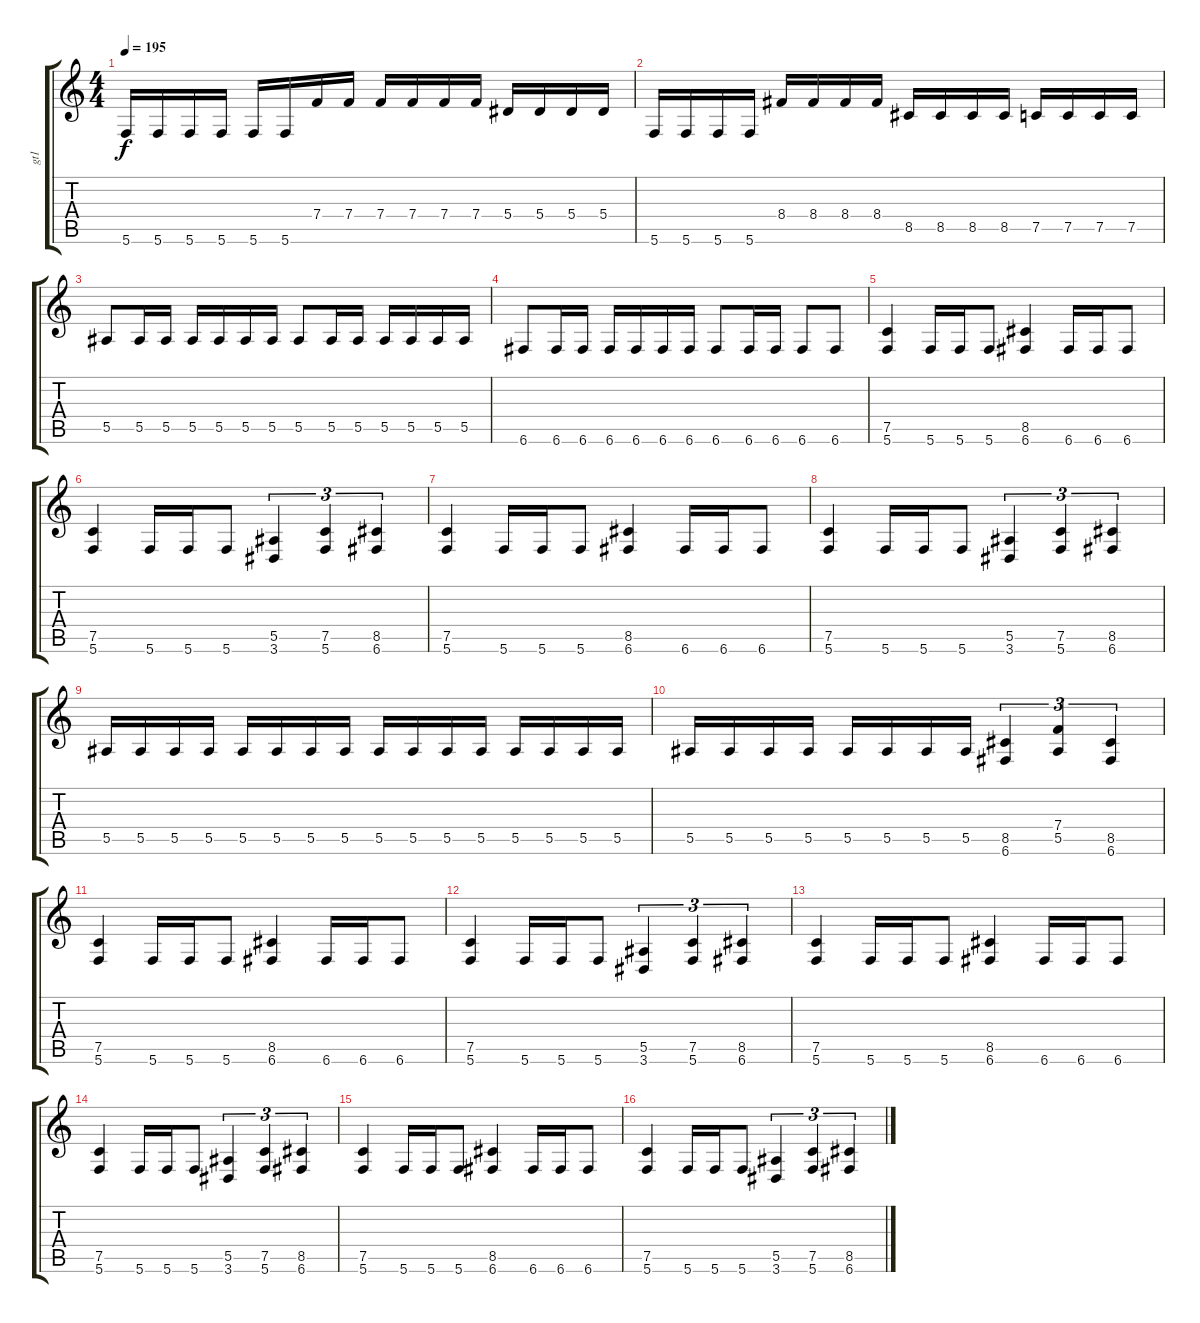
\track ("gt1" "gt1") {instrument distortionguitar}
\staff {score tabs}
\tuning (C4 G3 Eb3 Bb2 F2 C2) {hide}
\ts (4 4)
\tempo 195
\clef g2
\ks c
5.6.16{dy f} 5.6.16 5.6.16 5.6.16 5.6.16 5.6.16 7.4.16 7.4.16 7.4.16 7.4.16 7.4.16 7.4.16 5.4.16 5.4.16 5.4.16 5.4.16 |
5.6.16 5.6.16 5.6.16 5.6.16 8.4.16 8.4.16 8.4.16 8.4.16 8.5.16 8.5.16 8.5.16 8.5.16 7.5.16 7.5.16 7.5.16 7.5.16 |
5.5.8 5.5.16 5.5.16 5.5.16 5.5.16 5.5.16 5.5.16 5.5.8 5.5.16 5.5.16 5.5.16 5.5.16 5.5.16 5.5.16 |
6.6.8 6.6.16 6.6.16 6.6.16 6.6.16 6.6.16 6.6.16 6.6.8 6.6.16 6.6.16 6.6.8 6.6.8 |
(7.5 5.6).4 5.6.16 5.6.16 5.6.8 (8.5 6.6).4 6.6.16 6.6.16 6.6.8 |
(7.5 5.6).4 5.6.16 5.6.16 5.6.8 (5.5 3.6).4{tu (3 2)} (7.5 5.6).4{tu (3 2)} (8.5 6.6).4{tu (3 2)} |
(7.5 5.6).4 5.6.16 5.6.16 5.6.8 (8.5 6.6).4 6.6.16 6.6.16 6.6.8 |
(7.5 5.6).4 5.6.16 5.6.16 5.6.8 (5.5 3.6).4{tu (3 2)} (7.5 5.6).4{tu (3 2)} (8.5 6.6).4{tu (3 2)} |
5.5.16 5.5.16 5.5.16 5.5.16 5.5.16 5.5.16 5.5.16 5.5.16 5.5.16 5.5.16 5.5.16 5.5.16 5.5.16 5.5.16 5.5.16 5.5.16 |
5.5.16 5.5.16 5.5.16 5.5.16 5.5.16 5.5.16 5.5.16 5.5.16 (8.5 6.6).4{tu (3 2)} (7.4 5.5).4{tu (3 2)} (8.5 6.6).4{tu (3 2)} |
(7.5 5.6).4 5.6.16 5.6.16 5.6.8 (8.5 6.6).4 6.6.16 6.6.16 6.6.8 |
(7.5 5.6).4 5.6.16 5.6.16 5.6.8 (5.5 3.6).4{tu (3 2)} (7.5 5.6).4{tu (3 2)} (8.5 6.6).4{tu (3 2)} |
(7.5 5.6).4 5.6.16 5.6.16 5.6.8 (8.5 6.6).4 6.6.16 6.6.16 6.6.8 |
(7.5 5.6).4 5.6.16 5.6.16 5.6.8 (5.5 3.6).4{tu (3 2)} (7.5 5.6).4{tu (3 2)} (8.5 6.6).4{tu (3 2)} |
(7.5 5.6).4 5.6.16 5.6.16 5.6.8 (8.5 6.6).4 6.6.16 6.6.16 6.6.8 |
(7.5 5.6).4 5.6.16 5.6.16 5.6.8 (5.5 3.6).4{tu (3 2)} (7.5 5.6).4{tu (3 2)} (8.5 6.6).4{tu (3 2)}
